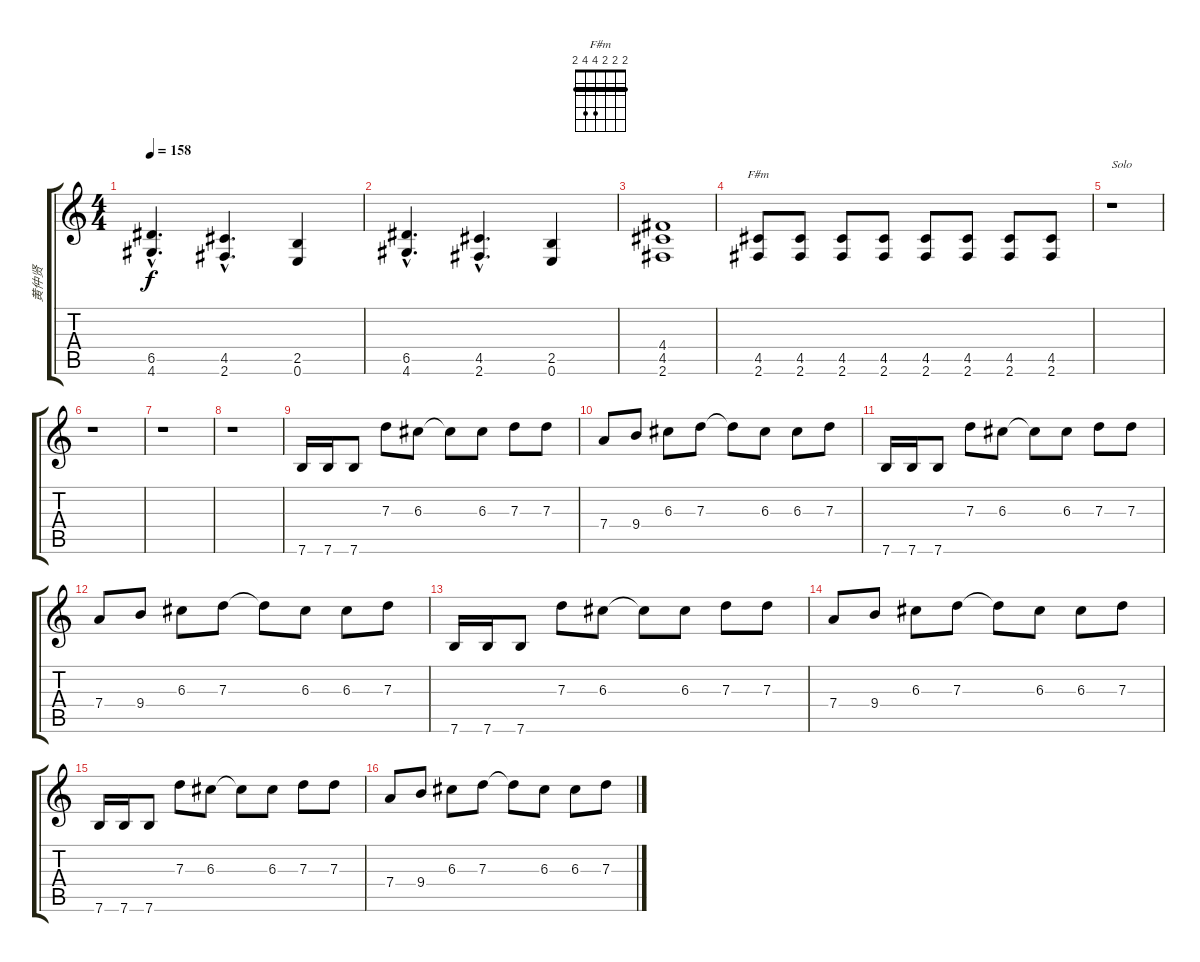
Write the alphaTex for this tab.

\track ("黄仲贤" "黄仲贤") {instrument overdrivenguitar}
\staff {score tabs}
\tuning (E4 B3 G3 D3 A2 E2) {hide}
\chord ("F#m" 2 2 2 4 4 2) {barre 2}
\ts (4 4)
\tempo 158
\clef g2
\ks c
(6.5{hac} 4.6{hac}).4{d dy f} (4.5{hac} 2.6{hac}).4{d} (2.5 0.6).4 |
(6.5{hac} 4.6{hac}).4{d} (4.5{hac} 2.6{hac}).4{d} (2.5 0.6).4 |
(4.4 4.5 2.6).1 |
(4.5 2.6).8{ch "F#m"} (4.5 2.6).8 (4.5 2.6).8 (4.5 2.6).8 (4.5 2.6).8 (4.5 2.6).8 (4.5 2.6).8 (4.5 2.6).8 |
r.1{txt "Solo"} |
r.1 |
r.1 |
r.1 |
7.6.16 7.6.16 7.6.8 7.3.8 6.3.8 6.3{t}.8 6.3.8 7.3.8 7.3.8 |
7.4.8 9.4.8 6.3.8 7.3.8 7.3{t}.8 6.3.8 6.3.8 7.3.8 |
7.6.16 7.6.16 7.6.8 7.3.8 6.3.8 6.3{t}.8 6.3.8 7.3.8 7.3.8 |
7.4.8 9.4.8 6.3.8 7.3.8 7.3{t}.8 6.3.8 6.3.8 7.3.8 |
7.6.16 7.6.16 7.6.8 7.3.8 6.3.8 6.3{t}.8 6.3.8 7.3.8 7.3.8 |
7.4.8 9.4.8 6.3.8 7.3.8 7.3{t}.8 6.3.8 6.3.8 7.3.8 |
7.6.16 7.6.16 7.6.8 7.3.8 6.3.8 6.3{t}.8 6.3.8 7.3.8 7.3.8 |
7.4.8 9.4.8 6.3.8 7.3.8 7.3{t}.8 6.3.8 6.3.8 7.3.8
